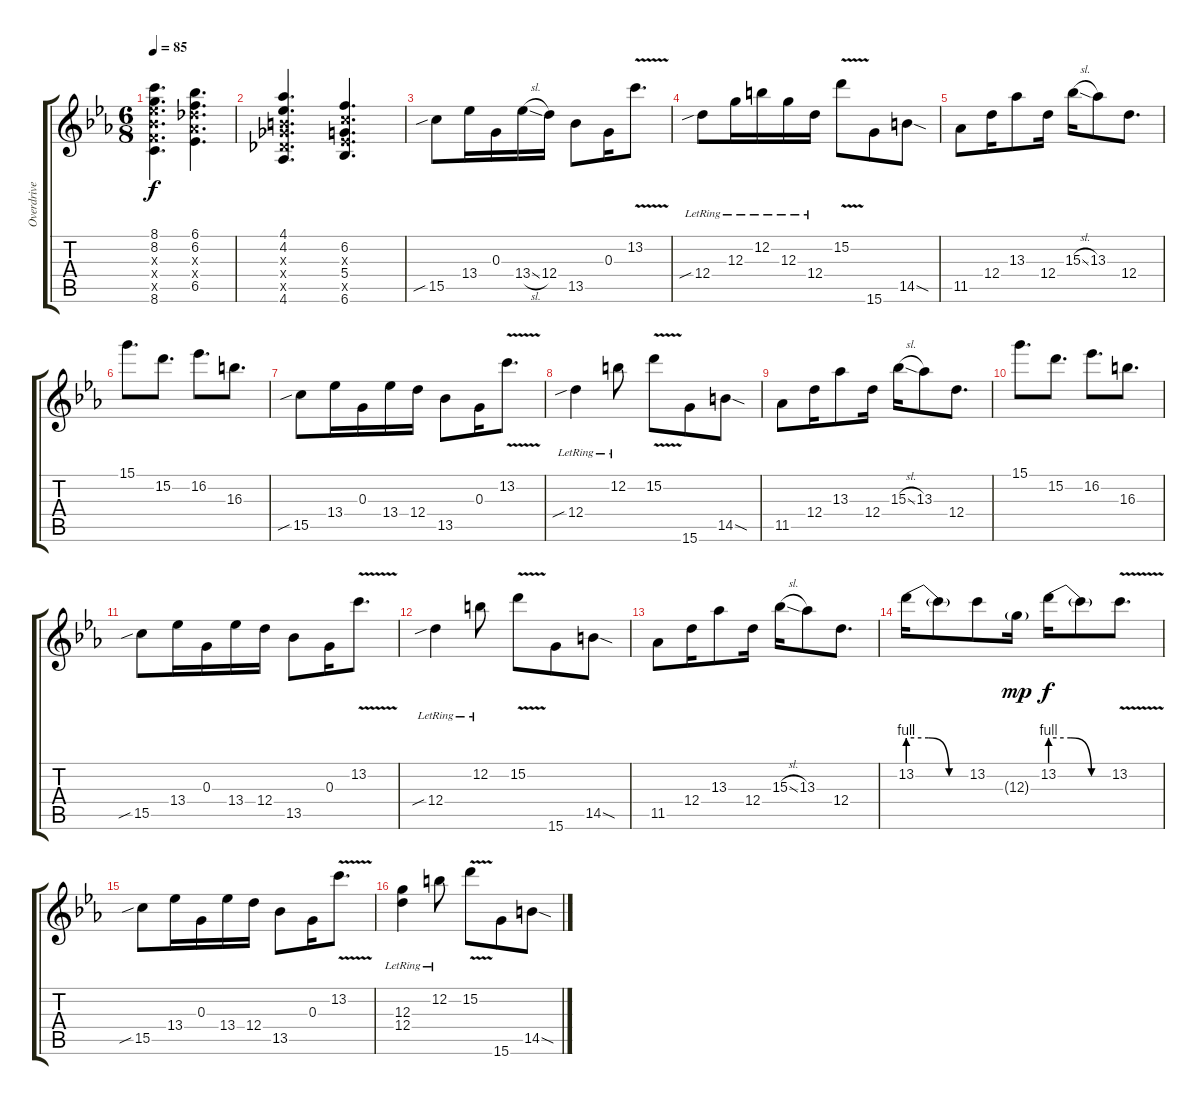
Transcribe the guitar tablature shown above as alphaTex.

\track ("Overdrive I" "Overdrive ") {instrument overdrivenguitar}
\staff {score tabs}
\tuning (E4 B3 G3 D3 A2 E2) {hide}
\ts (6 8)
\tempo 85
\clef g2
\ks eb
(8.1 8.2 8.3{x} 8.4{x} 8.5{x} 8.6).4{d dy f instrument overdrivenguitar} (6.1 6.2 6.3{x} 6.4{x} 6.5).4{d} |
(4.1 4.2 4.3{x} 4.4{x} 4.5{x} 4.6).4{d} (6.2 5.3{x} 5.4 6.5{x} 6.6).4{d} |
15.5{sib}.8 13.4.16 0.3.16 13.4{sl}.16 12.4.16 13.5.8 0.3.16 13.2{v}.8{d} |
12.4{sib lr}.8 12.3{lr}.16 12.2{lr}.16 12.3{lr}.16 12.4{lr}.16 15.2{v}.8 15.6.8 14.5{sod}.8 |
11.5.8 12.4.16 13.3.8 12.4.16 15.3{sl}.16 13.3.8 12.4.8{d} |
15.1.8{d} 15.2.8{d} 16.2.8{d} 16.3.8{d} |
15.5{sib}.8 13.4.16 0.3.16 13.4.16 12.4.16 13.5.8 0.3.16 13.2{v}.8{d} |
12.4{sib lr}.4 12.2{lr}.8 15.2{v}.8 15.6.8 14.5{sod}.8 |
11.5.8 12.4.16 13.3.8 12.4.16 15.3{sl}.16 13.3.8 12.4.8{d} |
15.1.8{d} 15.2.8{d} 16.2.8{d} 16.3.8{d} |
15.5{sib}.8 13.4.16 0.3.16 13.4.16 12.4.16 13.5.8 0.3.16 13.2{v}.8{d} |
12.4{sib lr}.4 12.2{lr}.8 15.2{v}.8 15.6.8 14.5{sod}.8 |
11.5.8 12.4.16 13.3.8 12.4.16 15.3{sl}.16 13.3.8 12.4.8{d} |
13.2{be (custom 0 4 20 4 40 0 60 0)}.16 13.2{t}.8 13.2.8 12.3{g}.16{dy mp} 13.2{be (custom 0 4 20 4 40 0 60 0)}.16{dy f} 13.2{t}.8 13.2{v}.8{d} |
15.5{sib}.8 13.4.16 0.3.16 13.4.16 12.4.16 13.5.8 0.3.16 13.2{v}.8{d} |
(12.3{lr} 12.4{lr}).4 12.2{lr}.8 15.2{v}.8 15.6.8 14.5{sod}.8
